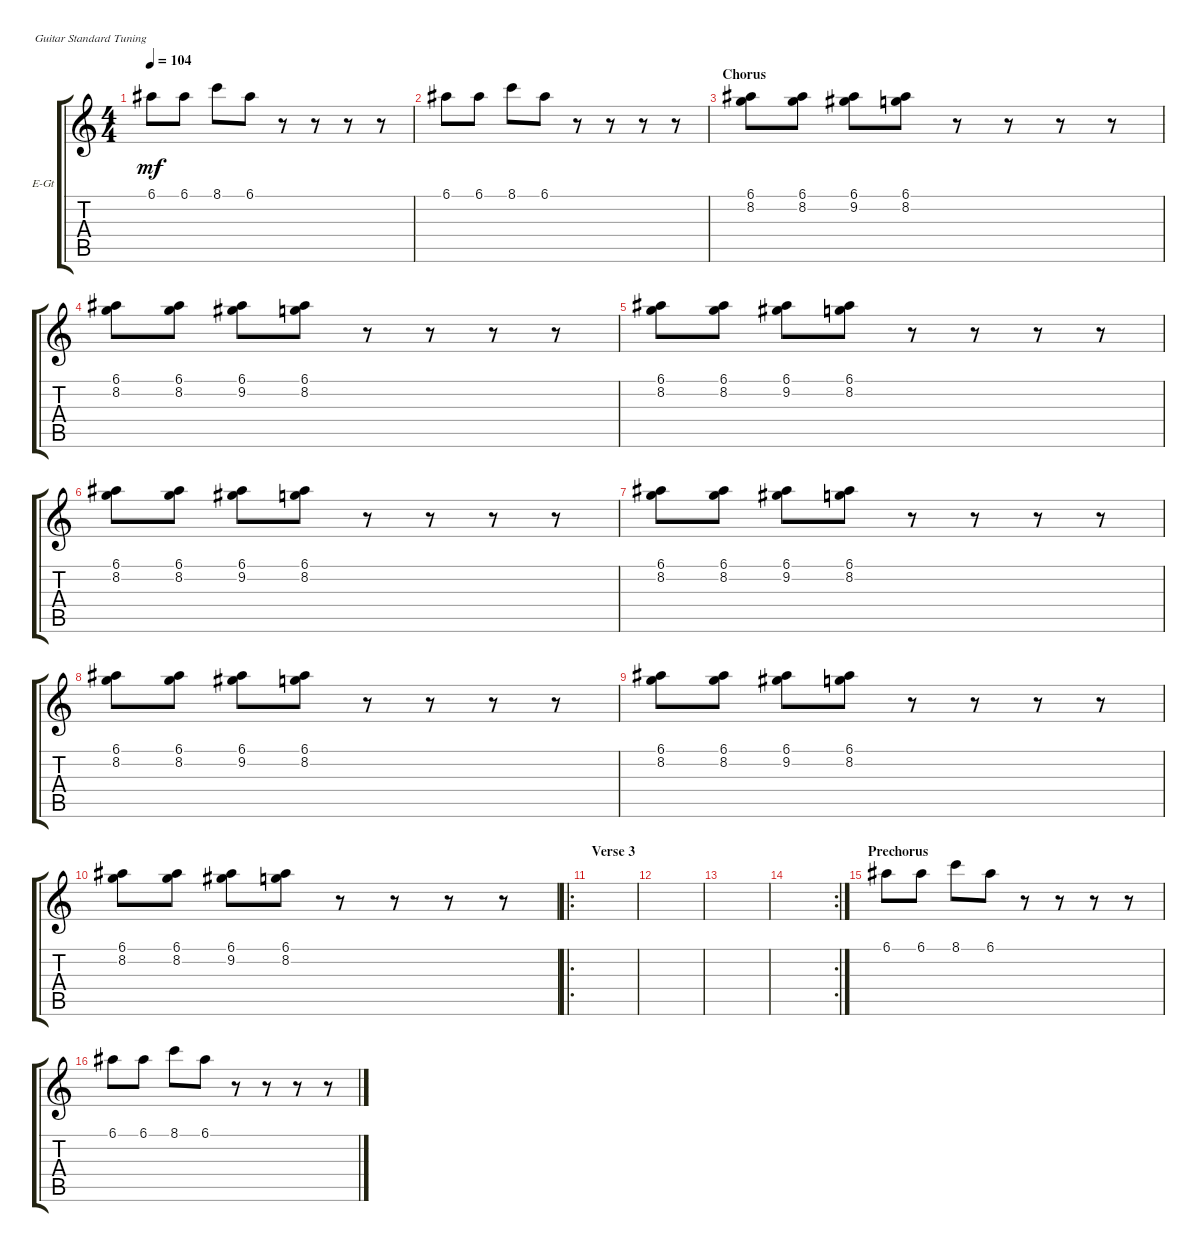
\defaultSystemsLayout 4
\bracketExtendMode groupsimilarinstruments
\firstSystemTrackNameOrientation horizontal
\otherSystemsTrackNameOrientation horizontal
\track ("Electric Guitar (Clean)" "E-Gt") {instrument overdrivenguitar}
\staff {score tabs}
\tuning (E4 B3 G3 D3 A2 E2)
\ts (4 4)
\tempo 104
\clef g2
\ks c
6.1.8{dy mf} 6.1.8 8.1.8 6.1.8 r.8 r.8 r.8 r.8 |
6.1.8 6.1.8 8.1.8 6.1.8 r.8 r.8 r.8 r.8 |
\section ("" "Chorus")
(6.1 8.2).8 (8.2 6.1).8 (6.1 9.2).8 (8.2 6.1).8 r.8 r.8 r.8 r.8 |
(6.1 8.2).8 (8.2 6.1).8 (6.1 9.2).8 (8.2 6.1).8 r.8 r.8 r.8 r.8 |
(6.1 8.2).8 (8.2 6.1).8 (6.1 9.2).8 (8.2 6.1).8 r.8 r.8 r.8 r.8 |
(6.1 8.2).8 (8.2 6.1).8 (6.1 9.2).8 (8.2 6.1).8 r.8 r.8 r.8 r.8 |
(6.1 8.2).8 (8.2 6.1).8 (6.1 9.2).8 (8.2 6.1).8 r.8 r.8 r.8 r.8 |
(6.1 8.2).8 (8.2 6.1).8 (6.1 9.2).8 (8.2 6.1).8 r.8 r.8 r.8 r.8 |
(6.1 8.2).8 (8.2 6.1).8 (6.1 9.2).8 (8.2 6.1).8 r.8 r.8 r.8 r.8 |
(6.1 8.2).8 (8.2 6.1).8 (6.1 9.2).8 (8.2 6.1).8 r.8 r.8 r.8 r.8 |
\ro
\section ("" "Verse 3")
|
|
|
\rc 2
|
\section ("" "Prechorus")
6.1.8 6.1.8 8.1.8 6.1.8 r.8 r.8 r.8 r.8 |
6.1.8 6.1.8 8.1.8 6.1.8 r.8 r.8 r.8 r.8
